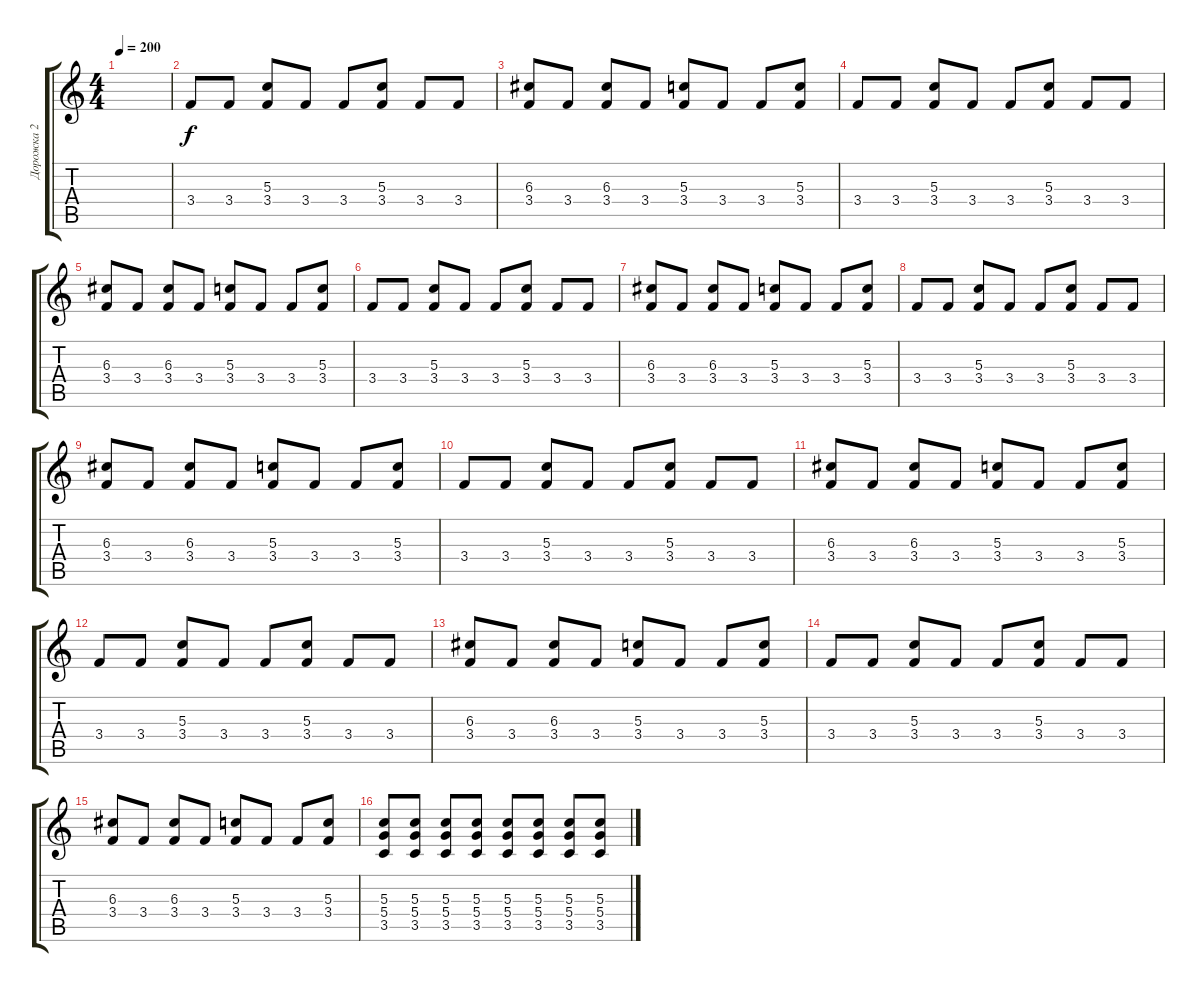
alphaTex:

\track ("Дорожка 2" "Дорожка 2") {instrument overdrivenguitar}
\staff {score tabs}
\tuning (E4 B3 G3 D3 A2 D2) {hide}
\ts (4 4)
\tempo 200
\clef g2
\ks c
|
3.4.8 3.4.8 (5.3 3.4).8 3.4.8 3.4.8 (5.3 3.4).8 3.4.8 3.4.8 |
(6.3 3.4).8 3.4.8 (6.3 3.4).8 3.4.8 (5.3 3.4).8 3.4.8 3.4.8 (5.3 3.4).8 |
3.4.8 3.4.8 (5.3 3.4).8 3.4.8 3.4.8 (5.3 3.4).8 3.4.8 3.4.8 |
(6.3 3.4).8 3.4.8 (6.3 3.4).8 3.4.8 (5.3 3.4).8 3.4.8 3.4.8 (5.3 3.4).8 |
3.4.8 3.4.8 (5.3 3.4).8 3.4.8 3.4.8 (5.3 3.4).8 3.4.8 3.4.8 |
(6.3 3.4).8 3.4.8 (6.3 3.4).8 3.4.8 (5.3 3.4).8 3.4.8 3.4.8 (5.3 3.4).8 |
3.4.8 3.4.8 (5.3 3.4).8 3.4.8 3.4.8 (5.3 3.4).8 3.4.8 3.4.8 |
(6.3 3.4).8 3.4.8 (6.3 3.4).8 3.4.8 (5.3 3.4).8 3.4.8 3.4.8 (5.3 3.4).8 |
3.4.8 3.4.8 (5.3 3.4).8 3.4.8 3.4.8 (5.3 3.4).8 3.4.8 3.4.8 |
(6.3 3.4).8 3.4.8 (6.3 3.4).8 3.4.8 (5.3 3.4).8 3.4.8 3.4.8 (5.3 3.4).8 |
3.4.8 3.4.8 (5.3 3.4).8 3.4.8 3.4.8 (5.3 3.4).8 3.4.8 3.4.8 |
(6.3 3.4).8 3.4.8 (6.3 3.4).8 3.4.8 (5.3 3.4).8 3.4.8 3.4.8 (5.3 3.4).8 |
3.4.8 3.4.8 (5.3 3.4).8 3.4.8 3.4.8 (5.3 3.4).8 3.4.8 3.4.8 |
(6.3 3.4).8 3.4.8 (6.3 3.4).8 3.4.8 (5.3 3.4).8 3.4.8 3.4.8 (5.3 3.4).8 |
(5.3 5.4 3.5).8 (5.3 5.4 3.5).8 (5.3 5.4 3.5).8 (5.3 5.4 3.5).8 (5.3 5.4 3.5).8 (5.3 5.4 3.5).8 (5.3 5.4 3.5).8 (5.3 5.4 3.5).8
